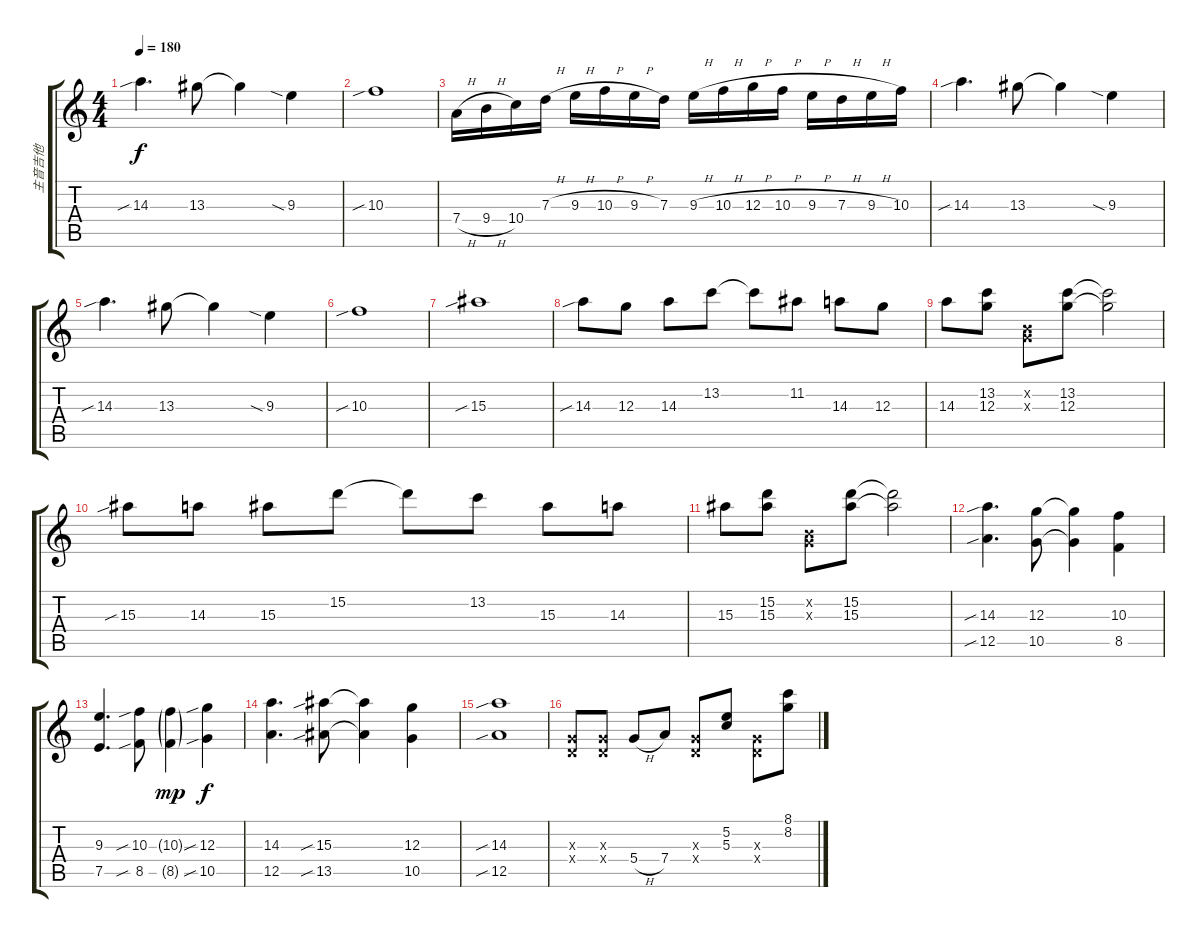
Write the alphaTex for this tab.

\track ("主音吉他" "主音吉他") {instrument distortionguitar}
\staff {score tabs}
\tuning (E4 B3 G3 D3 A2 E2) {hide}
\ts (4 4)
\tempo 180
\clef g2
\ks c
14.3{sib}.4{d dy f} 13.3.8 13.3{t}.4 9.3{sia}.4 |
10.3{sib}.1 |
7.4{h}.16 9.4{h}.16 10.4.16 7.3{h}.16 9.3{h}.16 10.3{h}.16 9.3{h}.16 7.3.16 9.3{h}.16 10.3{h}.16 12.3{h}.16 10.3{h}.16 9.3{h}.16 7.3{h}.16 9.3{h}.16 10.3.16 |
14.3{sib}.4{d} 13.3.8 13.3{t}.4 9.3{sia}.4 |
14.3{sib}.4{d} 13.3.8 13.3{t}.4 9.3{sia}.4 |
10.3{sib}.1 |
15.3{sib}.1 |
14.3{sib}.8 12.3.8 14.3.8 13.2.8 13.2{t}.8 11.2.8 14.3.8 12.3.8 |
14.3.8 (13.2 12.3).8 (0.2{x} 0.3{x}).8 (13.2 12.3).8 (13.2{t} 12.3{t}).2 |
15.3{sib}.8 14.3.8 15.3.8 15.2.8 15.2{t}.8 13.2.8 15.3.8 14.3.8 |
15.3.8 (15.2 15.3).8 (0.2{x} 0.3{x}).8 (15.2 15.3).8 (15.2{t} 15.3{t}).2 |
(14.3{sib} 12.5{sib}).4{d} (12.3 10.5).8 (12.3{t} 10.5{t}).4 (10.3 8.5).4 |
(9.3 7.5).4{d} (10.3{sib} 8.5{sib}).8 (10.3{g} 8.5{g}).4{dy mp} (12.3{sib} 10.5{sib}).4{dy f} |
(14.3 12.5).4{d} (15.3{sib} 13.5{sib}).8 (15.3{t} 13.5{t}).4 (12.3 10.5).4 |
(14.3{sib} 12.5{sib}).1 |
(0.3{x} 0.4{x}).8 (0.3{x} 0.4{x}).8 5.4{h}.8 7.4.8 (0.3{x} 0.4{x}).8 (5.2 5.3).8 (0.3{x} 0.4{x}).8 (8.1 8.2).8
